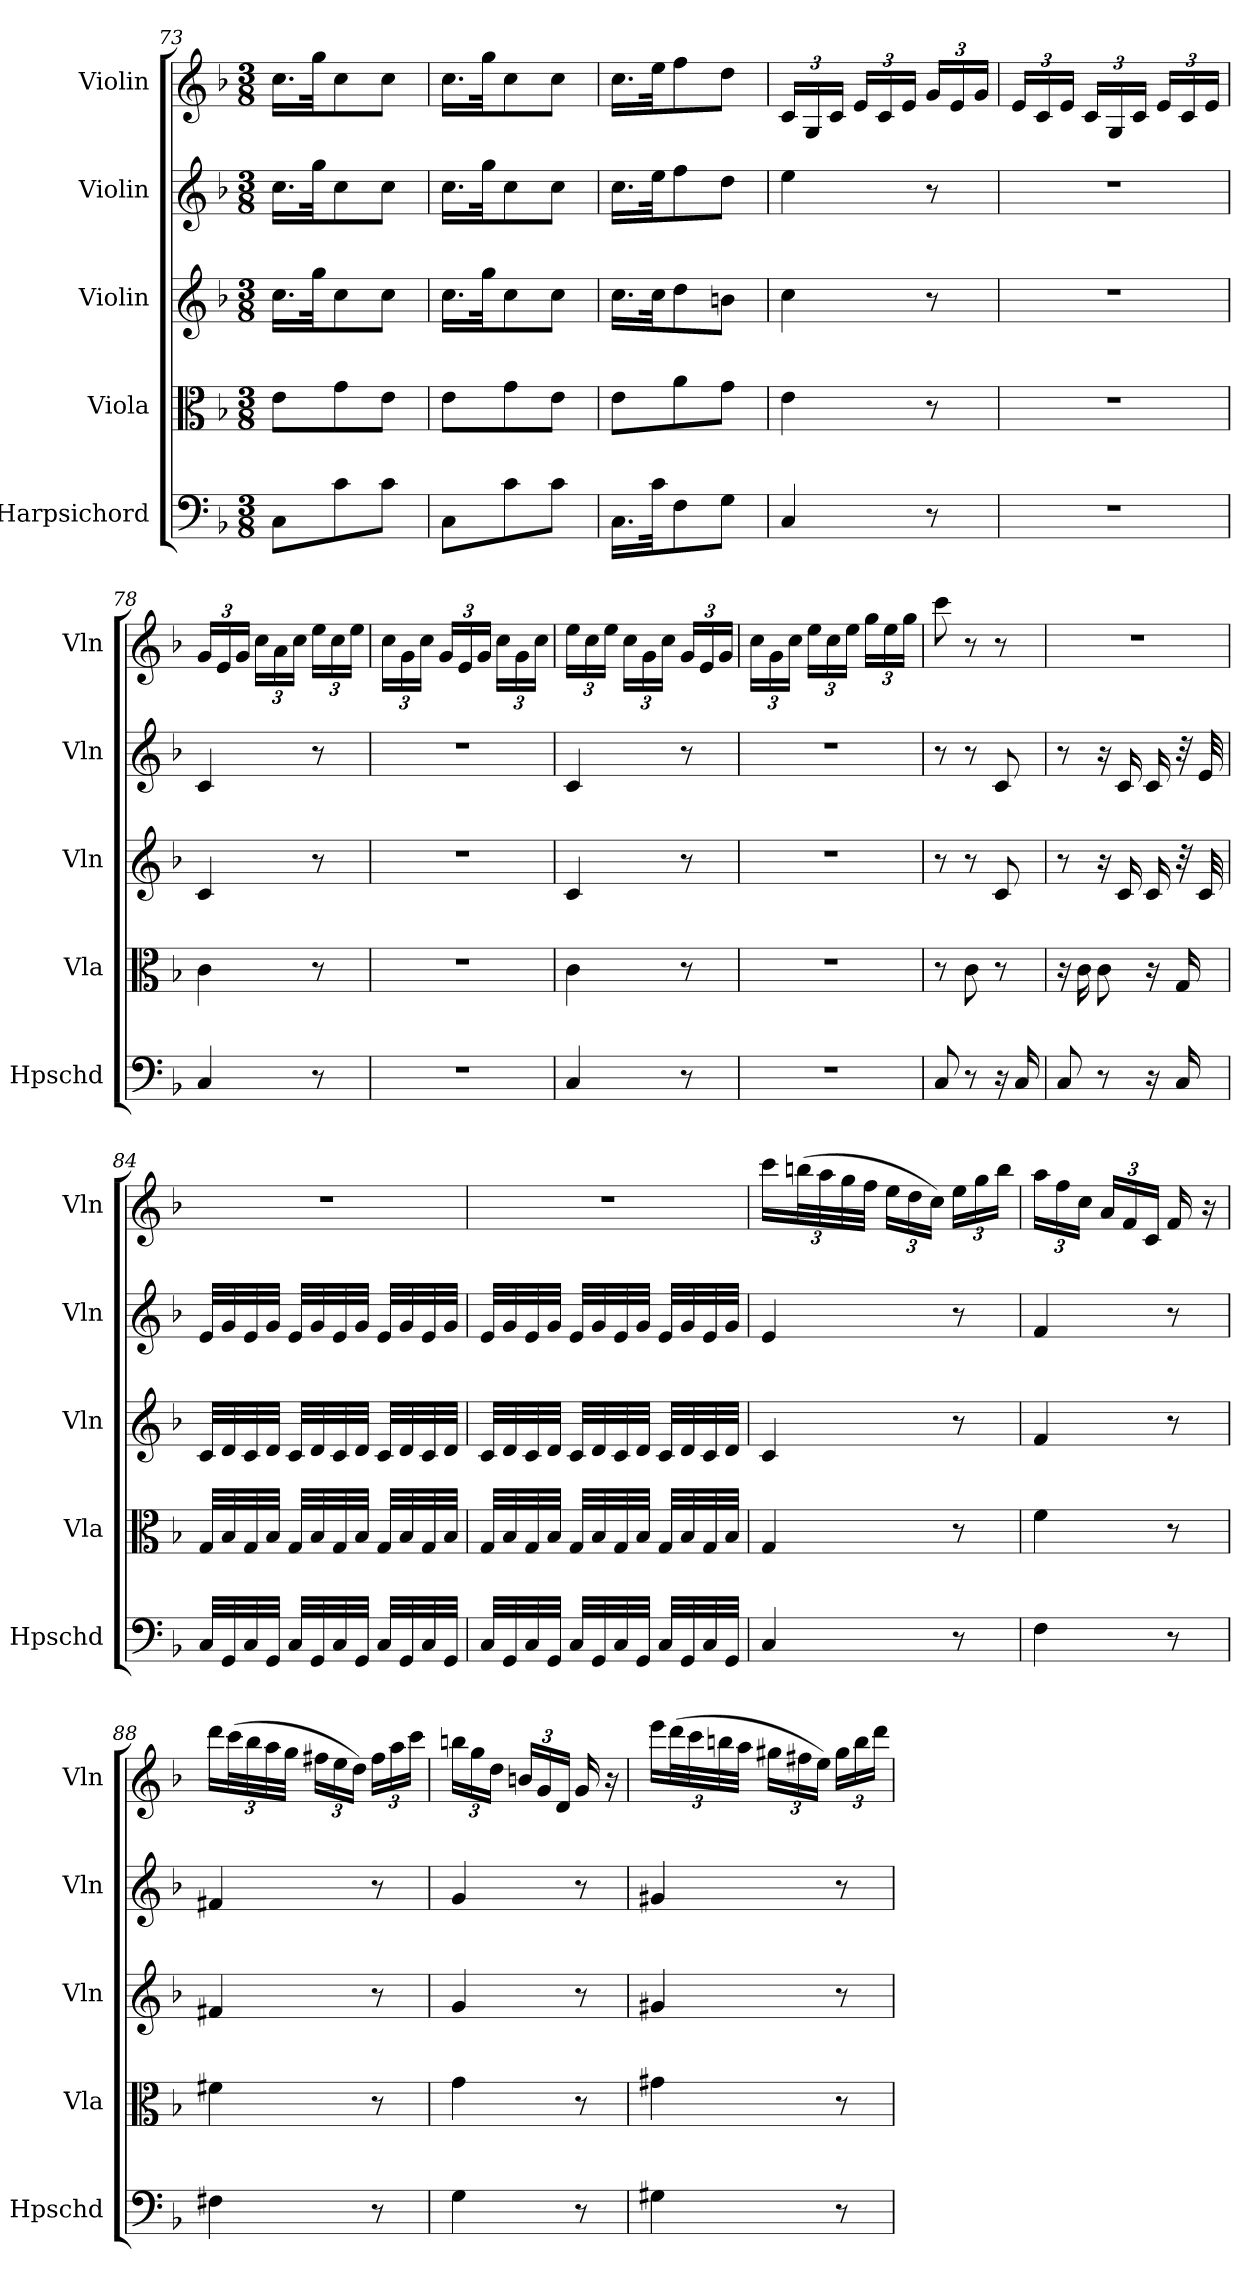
**kern	**kern	**kern	**kern	**kern
*part5	*part4	*part3	*part2	*part1
*staff5	*staff4	*staff3	*staff2	*staff1
*I"Harpsichord	*I"Viola	*I"Violin	*I"Violin	*I"Violin
*I'Hpschd	*I'Vla	*I'Vln	*I'Vln	*I'Vln
*clefF4	*clefC3	*clefG2	*clefG2	*clefG2
*k[b-]	*k[b-]	*k[b-]	*k[b-]	*k[b-]
*F:	*F:	*F:	*F:	*F:
*M3/8	*M3/8	*M3/8	*M3/8	*M3/8
=73	=73	=73	=73	=73
8C\L	8e\L	16.cc\LL	16.cc\LL	16.cc\LL
.	.	32gg\JK	32gg\JK	32gg\JK
8c\	8g\	8cc\	8cc\	8cc\
8c\J	8e\J	8cc\J	8cc\J	8cc\J
=74	=74	=74	=74	=74
8C\L	8e\L	16.cc\LL	16.cc\LL	16.cc\LL
.	.	32gg\JK	32gg\JK	32gg\JK
8c\	8g\	8cc\	8cc\	8cc\
8c\J	8e\J	8cc\J	8cc\J	8cc\J
=75	=75	=75	=75	=75
16.C\LL	8e\L	16.cc\LL	16.cc\LL	16.cc\LL
32c\JK	.	32cc\JK	32ee\JK	32ee\JK
8F\	8a\	8dd\	8ff\	8ff\
8G\J	8g\J	8bn\J	8dd\J	8dd\J
=76	=76	=76	=76	=76
4C/	4e\	4cc\	4ee\	24c/LL
.	.	.	.	24G/
.	.	.	.	24c/JJ
.	.	.	.	24e/LL
.	.	.	.	24c/
.	.	.	.	24e/JJ
8r	8r	8r	8r	24g/LL
.	.	.	.	24e/
.	.	.	.	24g/JJ
=77	=77	=77	=77	=77
4.r	4.r	4.r	4.r	24e/LL
.	.	.	.	24c/
.	.	.	.	24e/JJ
.	.	.	.	24c/LL
.	.	.	.	24G/
.	.	.	.	24c/JJ
.	.	.	.	24e/LL
.	.	.	.	24c/
.	.	.	.	24e/JJ
=78	=78	=78	=78	=78
4C/	4c\	4c/	4c/	24g/LL
.	.	.	.	24e/
.	.	.	.	24g/JJ
.	.	.	.	24cc\LL
.	.	.	.	24a\
.	.	.	.	24cc\JJ
8r	8r	8r	8r	24ee\LL
.	.	.	.	24cc\
.	.	.	.	24ee\JJ
=79	=79	=79	=79	=79
4.r	4.r	4.r	4.r	24cc\LL
.	.	.	.	24g\
.	.	.	.	24cc\JJ
.	.	.	.	24g/LL
.	.	.	.	24e/
.	.	.	.	24g/JJ
.	.	.	.	24cc\LL
.	.	.	.	24g\
.	.	.	.	24cc\JJ
=80	=80	=80	=80	=80
4C/	4c\	4c/	4c/	24ee\LL
.	.	.	.	24cc\
.	.	.	.	24ee\JJ
.	.	.	.	24cc\LL
.	.	.	.	24g\
.	.	.	.	24cc\JJ
8r	8r	8r	8r	24g/LL
.	.	.	.	24e/
.	.	.	.	24g/JJ
=81	=81	=81	=81	=81
4.r	4.r	4.r	4.r	24cc\LL
.	.	.	.	24g\
.	.	.	.	24cc\JJ
.	.	.	.	24ee\LL
.	.	.	.	24cc\
.	.	.	.	24ee\JJ
.	.	.	.	24gg\LL
.	.	.	.	24ee\
.	.	.	.	24gg\JJ
=82	=82	=82	=82	=82
8C/	8r	8r	8r	8ccc\
8r	8c\	8r	8r	8r
16r	8r	8c/	8c/	8r
16C/	.	.	.	.
=83	=83	=83	=83	=83
8C/	16r	8r	8r	4.r
.	16c\	.	.	.
8r	8c\	16r	16r	.
.	.	16c/	16c/	.
16r	16r	16c/	16c/	.
16C/	16G/	32r	32r	.
.	.	32c/	32e/	.
=84	=84	=84	=84	=84
32C/LLL	32G/LLL	32c/LLL	32e/LLL	4.r
32GG/	32B-/	32d/	32g/	.
32C/	32G/	32c/	32e/	.
32GG/JJJ	32B-/JJJ	32d/JJJ	32g/JJJ	.
32C/LLL	32G/LLL	32c/LLL	32e/LLL	.
32GG/	32B-/	32d/	32g/	.
32C/	32G/	32c/	32e/	.
32GG/JJJ	32B-/JJJ	32d/JJJ	32g/JJJ	.
32C/LLL	32G/LLL	32c/LLL	32e/LLL	.
32GG/	32B-/	32d/	32g/	.
32C/	32G/	32c/	32e/	.
32GG/JJJ	32B-/JJJ	32d/JJJ	32g/JJJ	.
=85	=85	=85	=85	=85
32C/LLL	32G/LLL	32c/LLL	32e/LLL	4.r
32GG/	32B-/	32d/	32g/	.
32C/	32G/	32c/	32e/	.
32GG/JJJ	32B-/JJJ	32d/JJJ	32g/JJJ	.
32C/LLL	32G/LLL	32c/LLL	32e/LLL	.
32GG/	32B-/	32d/	32g/	.
32C/	32G/	32c/	32e/	.
32GG/JJJ	32B-/JJJ	32d/JJJ	32g/JJJ	.
32C/LLL	32G/LLL	32c/LLL	32e/LLL	.
32GG/	32B-/	32d/	32g/	.
32C/	32G/	32c/	32e/	.
32GG/JJJ	32B-/JJJ	32d/JJJ	32g/JJJ	.
=86	=86	=86	=86	=86
4C/	4G/	4c/	4e/	24ccc\LL
.	.	.	.	(48bbn\L
.	.	.	.	48aa\
.	.	.	.	48gg\
.	.	.	.	48ff\JJJ
.	.	.	.	24ee\LL
.	.	.	.	24dd\
.	.	.	.	24cc\JJ)
8r	8r	8r	8r	24ee\LL
.	.	.	.	24gg\
.	.	.	.	24bb\JJ
=87	=87	=87	=87	=87
4F\	4f\	4f/	4f/	24aa\LL
.	.	.	.	24ff\
.	.	.	.	24cc\JJ
.	.	.	.	24a/LL
.	.	.	.	24f/
.	.	.	.	24c/JJ
8r	8r	8r	8r	16f/
.	.	.	.	16r
=88	=88	=88	=88	=88
4F#X\	4f#X\	4f#X/	4f#X/	24ddd\LL
.	.	.	.	(48ccc\L
.	.	.	.	48bb-\
.	.	.	.	48aa\
.	.	.	.	48gg\JJJ
.	.	.	.	24ff#X\LL
.	.	.	.	24ee\
.	.	.	.	24dd\JJ)
8r	8r	8r	8r	24ff#\LL
.	.	.	.	24aa\
.	.	.	.	24ccc\JJ
=89	=89	=89	=89	=89
4G\	4g\	4g/	4g/	24bbn\LL
.	.	.	.	24gg\
.	.	.	.	24dd\JJ
.	.	.	.	24bn/LL
.	.	.	.	24g/
.	.	.	.	24d/JJ
8r	8r	8r	8r	16g/
.	.	.	.	16r
=90	=90	=90	=90	=90
4G#X\	4g#X\	4g#X/	4g#X/	24eee\LL
.	.	.	.	(48ddd\L
.	.	.	.	48ccc\
.	.	.	.	48bbn\
.	.	.	.	48aa\JJJ
.	.	.	.	24gg#X\LL
.	.	.	.	24ff#X\
.	.	.	.	24ee\JJ)
8r	8r	8r	8r	24gg#\LL
.	.	.	.	24bb\
.	.	.	.	24ddd\JJ
=	=	=	=	=
*-	*-	*-	*-	*-
